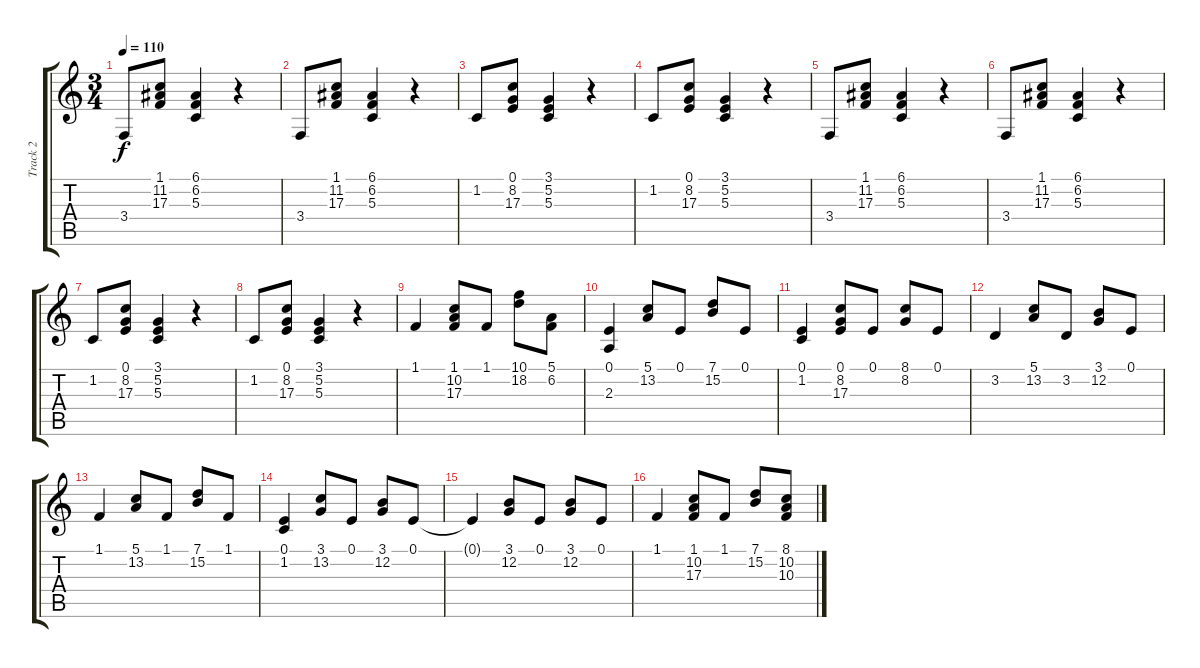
\track ("Track 2" "Track 2") {instrument frenchhorn}
\staff {score tabs}
\tuning (E4 B3 G3 D3 A2 E2) {hide}
\ts (3 4)
\tempo 110
\clef g2
\ks c
3.4.8{dy f} (1.1 11.2 17.3).8 (6.1 6.2 5.3).4 r.4 |
3.4.8 (1.1 11.2 17.3).8 (6.1 6.2 5.3).4 r.4 |
1.2.8 (0.1 8.2 17.3).8 (3.1 5.2 5.3).4 r.4 |
1.2.8 (0.1 8.2 17.3).8 (3.1 5.2 5.3).4 r.4 |
3.4.8 (1.1 11.2 17.3).8 (6.1 6.2 5.3).4 r.4 |
3.4.8 (1.1 11.2 17.3).8 (6.1 6.2 5.3).4 r.4 |
1.2.8 (0.1 8.2 17.3).8 (3.1 5.2 5.3).4 r.4 |
1.2.8 (0.1 8.2 17.3).8 (3.1 5.2 5.3).4 r.4 |
1.1.4 (1.1 10.2 17.3).8 1.1.8 (10.1 18.2).8 (5.1 6.2).8 |
(0.1 2.3).4 (5.1 13.2).8 0.1.8 (7.1 15.2).8 0.1.8 |
(0.1 1.2).4 (0.1 8.2 17.3).8 0.1.8 (8.1 8.2).8 0.1.8 |
3.2.4 (5.1 13.2).8 3.2.8 (3.1 12.2).8 0.1.8 |
1.1.4 (5.1 13.2).8 1.1.8 (7.1 15.2).8 1.1.8 |
(0.1 1.2).4 (3.1 13.2).8 0.1.8 (3.1 12.2).8 0.1.8 |
0.1{t}.4 (3.1 12.2).8 0.1.8 (3.1 12.2).8 0.1.8 |
1.1.4 (1.1 10.2 17.3).8 1.1.8 (7.1 15.2).8 (8.1 10.2 10.3).8
